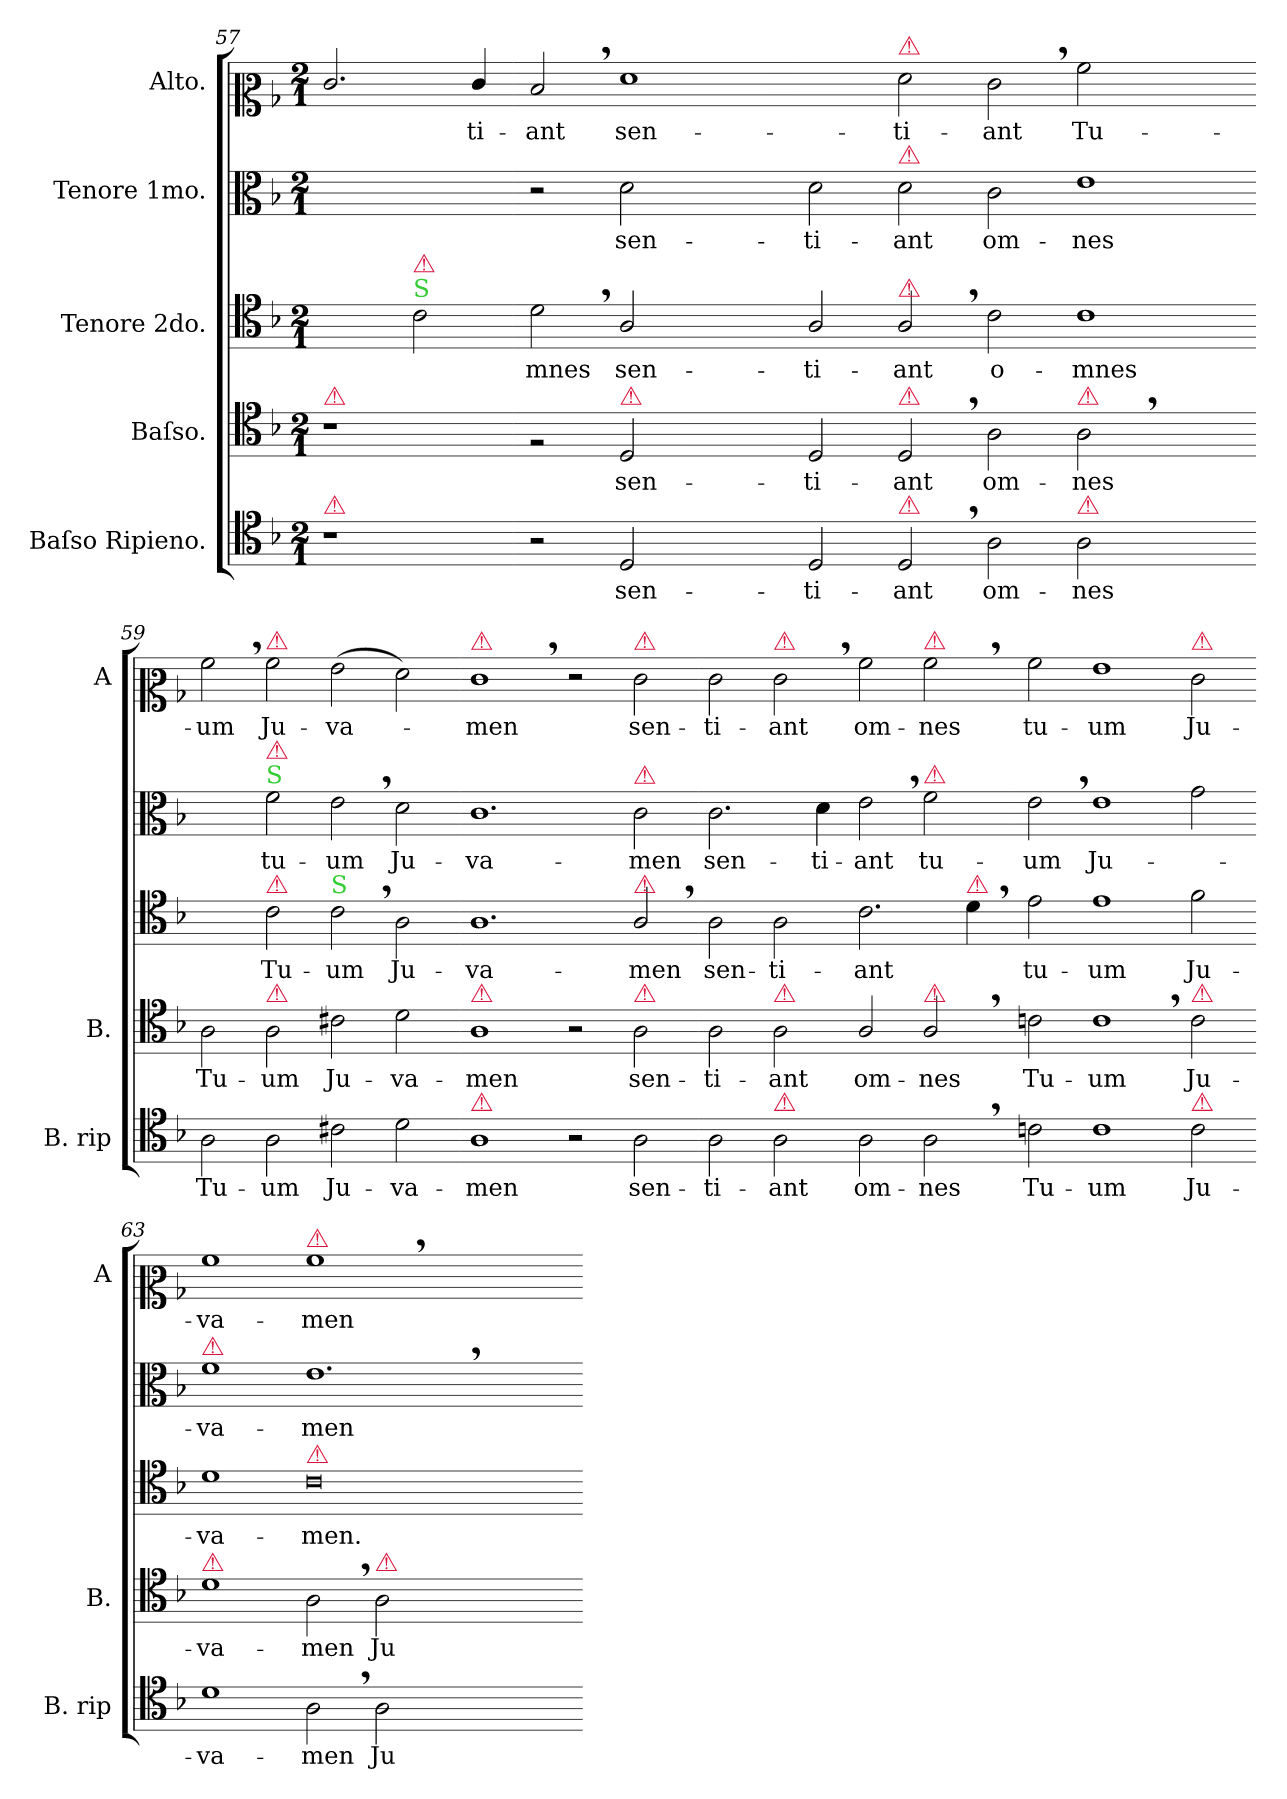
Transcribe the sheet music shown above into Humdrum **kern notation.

**kern	**text	**kern	**text	**kern	**text	**kern	**text	**kern	**text
*part5	*part5	*part4	*part4	*part3	*part3	*part2	*part2	*part1	*part1
*staff5	*staff5	*staff4	*staff4	*staff3	*staff3	*staff2	*staff2	*staff1	*staff1
*I"Baſso Ripieno.	*	*I"Baſso.	*	*I"Tenore 2do.	*	*I"Tenore 1mo.	*	*I"Alto.	*
*I'B. rip	*	*I'B.	*	*	*	*	*	*I'A	*
*clefC4	*	*clefC4	*	*clefC4	*	*clefC3	*	*clefC2	*
*k[b-]	*	*k[b-]	*	*k[b-]	*	*k[b-]	*	*k[b-]	*
*M2/1	*	*M2/1	*	*M2/1	*	*M2/1	*	*M2/1	*
=57	=57	=57	=57	=57	=57	=57	=57	=57	=57
!	!	!LO:TX:a:color=crimson:t=⚠	!	!	!	!	!	!	!
!LO:TX:a:color=crimson:t=⚠	!	!	!	!	!	!	!	!	!
1r	.	1r	.	2ryy	.	1ryy	.	2.e/	.
!	!	!	!	!LO:TX:a:color=limegreen:t=S	!	!	!	!	!
!	!	!	!	!LO:TX:a:color=crimson:t=⚠	!	!	!	!	!
.	.	.	.	2c\	.	.	.	.	.
.	.	.	.	.	.	.	.	4e/	-ti-
2r	.	2rF	.	2d,<\	-mnes	2r	.	2d,</	-ant
!	!	!LO:TX:a:color=crimson:t=⚠	!	!	!	!	!	!	!
!	!	!	!	!	!	!	!	!	!LO:LY:i
2D/	sen-	2D/	sen-	2A/	sen-	2d\	sen-	1f\	sen-
2ryy	.	2ryy	.	2ryy	.	2ryy	.	.	.
=58-	=58-	=58-	=58-	=58-	=58-	=58-	=58-	=58-	=58-
2D/	-ti-	2D/	-ti-	2A/	-ti-	2d\	-ti-	2ryy	.
!	!	!	!	!	!	!	!	!LO:TX:a:color=crimson:t=⚠	!
!	!	!	!	!	!	!LO:TX:a:color=crimson:t=⚠	!	!	!
!	!	!	!	!LO:TX:a:color=crimson:t=⚠	!	!	!	!	!
!	!	!LO:TX:a:color=crimson:t=⚠	!	!	!	!	!	!	!
!LO:TX:a:color=crimson:t=⚠	!	!	!	!	!	!	!	!	!
!	!	!	!	!	!	!	!	!	!LO:LY:i
2D,</	-ant	2D,</	-ant	2A,</	-ant	2d\	-ant	2f\	-ti-
!	!	!	!	!	!	!	!	!	!LO:LY:i
2A\	om-	2A\	om-	2c\	o-	2c\	om-	2e,<\	-ant
!	!	!LO:TX:a:color=crimson:t=⚠	!	!	!	!	!	!	!
!LO:TX:a:color=crimson:t=⚠	!	!	!	!	!	!	!	!	!
2A\	-nes	2A,<\	-nes	1c\	-mnes	1e\	-nes	2a\	Tu-
2ryy	.	2ryy	.	.	.	.	.	2ryy	.
=59-	=59-	=59-	=59-	=59-	=59-	=59-	=59-	=59-	=59-
2A\	Tu-	2A\	Tu-	2ryy	.	2ryy	.	2a,<\	-um
!	!	!	!	!	!	!	!	!LO:TX:a:color=crimson:t=⚠	!
!	!	!	!	!	!	!LO:TX:a:color=limegreen:t=S	!	!	!
!	!	!	!	!	!	!LO:TX:a:color=crimson:t=⚠	!	!	!
!	!	!	!	!LO:TX:a:color=crimson:t=⚠	!	!	!	!	!
!	!	!LO:TX:a:color=crimson:t=⚠	!	!	!	!	!	!	!
2A\	-um	2A\	-um	2c\	Tu-	2f\	tu-	2a\	Ju-
!	!	!	!	!LO:TX:a:color=limegreen:t=S	!	!	!	!	!
2c#X\	Ju-	2c#X\	Ju-	2c,<\	-um	2e,<\	-um	(2g\	-va-
2d\	-va-	2d\	-va-	2A\	Ju-	2d\	Ju-	2f\)	.
=60-	=60-	=60-	=60-	=60-	=60-	=60-	=60-	=60-	=60-
!	!	!	!	!	!	!	!	!LO:TX:a:color=crimson:t=⚠	!
!	!	!LO:TX:a:color=crimson:t=⚠	!	!	!	!	!	!	!
!LO:TX:a:color=crimson:t=⚠	!	!	!	!	!	!	!	!	!
1A	-men	1A	-men	1.A	-va-	1.c	-va-	1e,<	-men
2r	.	2r	.	.	.	.	.	2r	.
!	!	!	!	!	!	!	!	!LO:TX:a:color=crimson:t=⚠	!
!	!	!	!	!	!	!LO:TX:a:color=crimson:t=⚠	!	!	!
!	!	!	!	!LO:TX:a:color=crimson:t=⚠	!	!	!	!	!
!	!	!LO:TX:a:color=crimson:t=⚠	!	!	!	!	!	!	!
2A\	sen-	2A\	sen-	2A,</	-men	2c\	-men	2e\	sen-
=61-	=61-	=61-	=61-	=61-	=61-	=61-	=61-	=61-	=61-
2A\	-ti-	2A\	-ti-	2A\	sen-	2.c\	sen-	2e\	-ti-
!	!	!	!	!	!	!	!	!LO:TX:a:color=crimson:t=⚠	!
!	!	!LO:TX:a:color=crimson:t=⚠	!	!	!	!	!	!	!
!LO:TX:a:color=crimson:t=⚠	!	!	!	!	!	!	!	!	!
2A\	-ant	2A\	-ant	2A\	-ti-	.	.	2e,<\	-ant
.	.	.	.	.	.	4d\	-ti-	.	.
2A\	om-	2A/	om-	2.c\	-ant	2e,<\	-ant	2a\	om-
!	!	!	!	!	!	!	!	!LO:TX:a:color=crimson:t=⚠	!
!	!	!	!	!	!	!LO:TX:a:color=crimson:t=⚠	!	!	!
!	!	!LO:TX:a:color=crimson:t=⚠	!	!	!	!	!	!	!
2A,<\	-nes	2A,</	-nes	.	.	2f\	tu-	2a,<\	-nes
!	!	!	!	!LO:TX:a:color=crimson:t=⚠	!	!	!	!	!
.	.	.	.	4d,<\	.	.	.	.	.
=62-	=62-	=62-	=62-	=62-	=62-	=62-	=62-	=62-	=62-
2cn\	Tu-	2cn\	Tu-	2e\	tu-	2e,<\	-um	2a\	tu-
1c	-um	1c,<	-um	1e	-um	1e	Ju-	1g	um
!	!	!	!	!	!	!	!	!LO:TX:a:color=crimson:t=⚠	!
!	!	!LO:TX:a:color=crimson:t=⚠	!	!	!	!	!	!	!
!LO:TX:a:color=crimson:t=⚠	!	!	!	!	!	!	!	!	!
2c\	Ju-	2c\	Ju-	2f\	Ju-	2g\	.	2e\	Ju-
=63-	=63-	=63-	=63-	=63-	=63-	=63-	=63-	=63-	=63-
!	!	!	!	!	!	!LO:TX:a:color=crimson:t=⚠	!	!	!
!	!	!LO:TX:a:color=crimson:t=⚠	!	!	!	!	!	!	!
1d	-va-	1d	-va-	1d	-va-	1f	-va-	1a	-va-
!	!	!	!	!	!	!	!	!LO:TX:a:color=crimson:t=⚠	!
!	!	!	!	!LO:TX:a:color=crimson:t=⚠	!	!	!	!	!
2A,<\	-men	2A,<\	-men	0c	-men.	1.e,<	-men	1a,<	-men
!	!	!LO:TX:a:color=crimson:t=⚠	!	!	!	!	!	!	!
2A\	Ju-	2A\	Ju-	.	.	.	.	.	.
1ryy	.	1ryy	.	.	.	.	.	1ryy	.
.	.	.	.	.	.	2ryy	.	.	.
=-	=-	=-	=-	=-	=-	=-	=-	=-	=-
*-	*-	*-	*-	*-	*-	*-	*-	*-	*-
